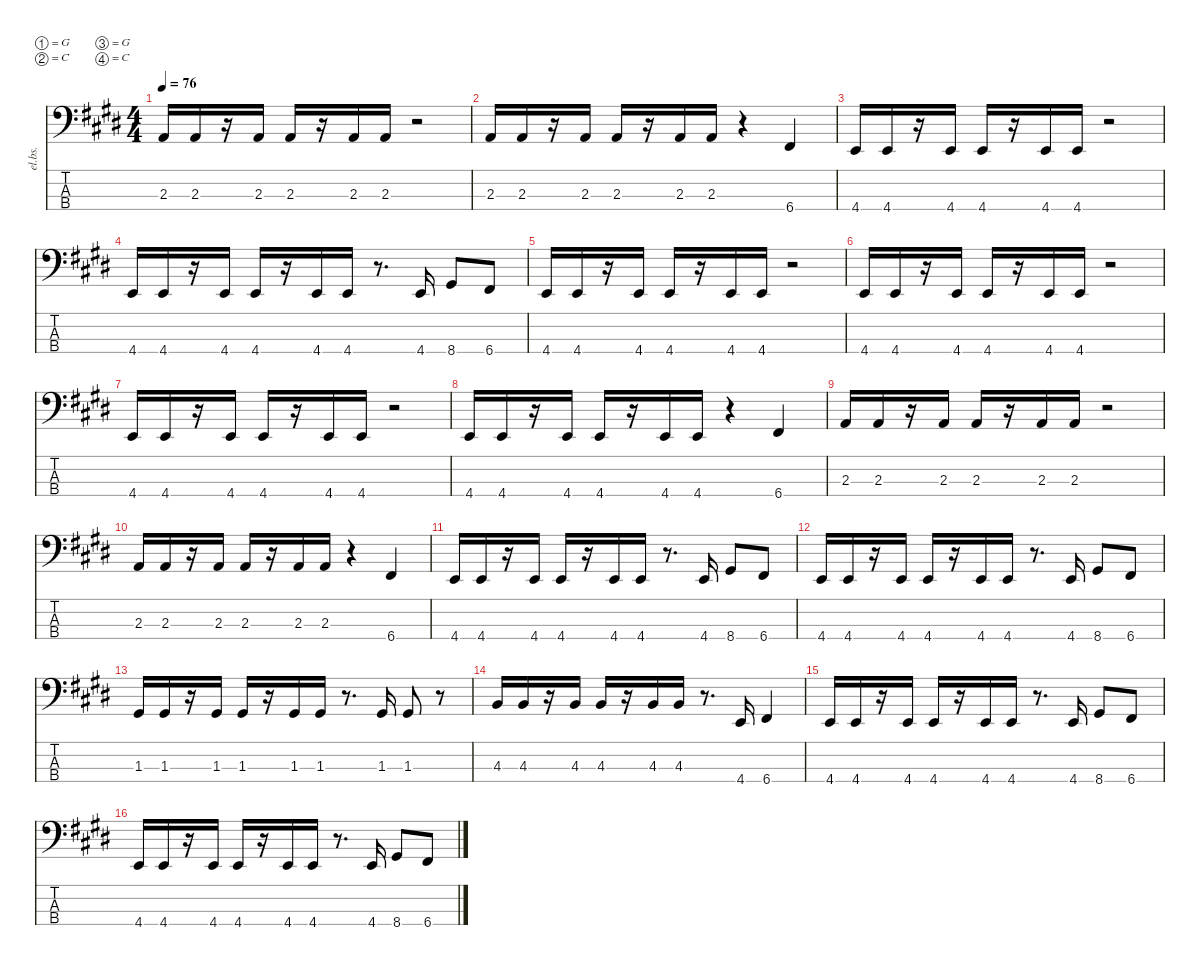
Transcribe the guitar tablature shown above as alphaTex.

\defaultSystemsLayout 4
\hideDynamics
\bracketExtendMode nobrackets
\otherSystemsTrackNameOrientation horizontal
\track ("Bass" "el.bs.") {defaultSystemsLayout 8 instrument electricbassfinger}
\staff {score tabs}
\tuning (G2 C2 G1 C1)
\ts (4 4)
\tempo 76
\clef f4
\ks e
2.3{acc forcenatural}.16{dy f beam Up} 2.3{acc forcenatural}.16{beam Up} r.16{beam Up} 2.3{acc forcenatural}.16{beam Up} 2.3{acc forcenatural}.16{beam Up} r.16{beam Up} 2.3{acc forcenatural}.16{beam Up} 2.3{acc forcenatural}.16{beam Up} r.2{beam Up} |
2.3{acc forcenatural}.16{beam Up} 2.3{acc forcenatural}.16{beam Up} r.16{beam Up} 2.3{acc forcenatural}.16{beam Up} 2.3{acc forcenatural}.16{beam Up} r.16{beam Up} 2.3{acc forcenatural}.16{beam Up} 2.3{acc forcenatural}.16{beam Up} r.4{beam Up} 6.4{acc #}.4{beam Up} |
4.4{acc forcenatural}.16{beam Up} 4.4{acc forcenatural}.16{beam Up} r.16{beam Up} 4.4{acc forcenatural}.16{beam Up} 4.4{acc forcenatural}.16{beam Up} r.16{beam Up} 4.4{acc forcenatural}.16{beam Up} 4.4{acc forcenatural}.16{beam Up} r.2{beam Up} |
4.4{acc forcenatural}.16{beam Up} 4.4{acc forcenatural}.16{beam Up} r.16{beam Up} 4.4{acc forcenatural}.16{beam Up} 4.4{acc forcenatural}.16{beam Up} r.16{beam Up} 4.4{acc forcenatural}.16{beam Up} 4.4{acc forcenatural}.16{beam Up} r.8{d beam Up} 4.4{acc forcenatural}.16{beam Up} 8.4{acc #}.8{beam Up} 6.4{acc #}.8{beam Up} |
4.4{acc forcenatural}.16{beam Up} 4.4{acc forcenatural}.16{beam Up} r.16{beam Up} 4.4{acc forcenatural}.16{beam Up} 4.4{acc forcenatural}.16{beam Up} r.16{beam Up} 4.4{acc forcenatural}.16{beam Up} 4.4{acc forcenatural}.16{beam Up} r.2{beam Up} |
4.4{acc forcenatural}.16{beam Up} 4.4{acc forcenatural}.16{beam Up} r.16{beam Up} 4.4{acc forcenatural}.16{beam Up} 4.4{acc forcenatural}.16{beam Up} r.16{beam Up} 4.4{acc forcenatural}.16{beam Up} 4.4{acc forcenatural}.16{beam Up} r.2{beam Up} |
4.4{acc forcenatural}.16{beam Up} 4.4{acc forcenatural}.16{beam Up} r.16{beam Up} 4.4{acc forcenatural}.16{beam Up} 4.4{acc forcenatural}.16{beam Up} r.16{beam Up} 4.4{acc forcenatural}.16{beam Up} 4.4{acc forcenatural}.16{beam Up} r.2{beam Up} |
4.4{acc forcenatural}.16{beam Up} 4.4{acc forcenatural}.16{beam Up} r.16{beam Up} 4.4{acc forcenatural}.16{beam Up} 4.4{acc forcenatural}.16{beam Up} r.16{beam Up} 4.4{acc forcenatural}.16{beam Up} 4.4{acc forcenatural}.16{beam Up} r.4{beam Up} 6.4{acc #}.4{beam Up} |
2.3{acc forcenatural}.16{beam Up} 2.3{acc forcenatural}.16{beam Up} r.16{beam Up} 2.3{acc forcenatural}.16{beam Up} 2.3{acc forcenatural}.16{beam Up} r.16{beam Up} 2.3{acc forcenatural}.16{beam Up} 2.3{acc forcenatural}.16{beam Up} r.2{beam Up} |
2.3{acc forcenatural}.16{beam Up} 2.3{acc forcenatural}.16{beam Up} r.16{beam Up} 2.3{acc forcenatural}.16{beam Up} 2.3{acc forcenatural}.16{beam Up} r.16{beam Up} 2.3{acc forcenatural}.16{beam Up} 2.3{acc forcenatural}.16{beam Up} r.4{beam Up} 6.4{acc #}.4{beam Up} |
4.4{acc forcenatural}.16{beam Up} 4.4{acc forcenatural}.16{beam Up} r.16{beam Up} 4.4{acc forcenatural}.16{beam Up} 4.4{acc forcenatural}.16{beam Up} r.16{beam Up} 4.4{acc forcenatural}.16{beam Up} 4.4{acc forcenatural}.16{beam Up} r.8{d beam Up} 4.4{acc forcenatural}.16{beam Up} 8.4{acc #}.8{beam Up} 6.4{acc #}.8{beam Up} |
4.4{acc forcenatural}.16{beam Up} 4.4{acc forcenatural}.16{beam Up} r.16{beam Up} 4.4{acc forcenatural}.16{beam Up} 4.4{acc forcenatural}.16{beam Up} r.16{beam Up} 4.4{acc forcenatural}.16{beam Up} 4.4{acc forcenatural}.16{beam Up} r.8{d beam Up} 4.4{acc forcenatural}.16{beam Up} 8.4{acc #}.8{beam Up} 6.4{acc #}.8{beam Up} |
1.3{acc #}.16{beam Up} 1.3{acc #}.16{beam Up} r.16{beam Up} 1.3{acc #}.16{beam Up} 1.3{acc #}.16{beam Up} r.16{beam Up} 1.3{acc #}.16{beam Up} 1.3{acc #}.16{beam Up} r.8{d beam Up} 1.3{acc #}.16{beam Up} 1.3{acc #}.8{beam Up} r.8{beam Up} |
4.3{acc forcenatural}.16{beam Up} 4.3{acc forcenatural}.16{beam Up} r.16{beam Up} 4.3{acc forcenatural}.16{beam Up} 4.3{acc forcenatural}.16{beam Up} r.16{beam Up} 4.3{acc forcenatural}.16{beam Up} 4.3{acc forcenatural}.16{beam Up} r.8{d beam Up} 4.4{acc forcenatural}.16{beam Up} 6.4{acc #}.4{beam Up} |
4.4{acc forcenatural}.16{beam Up} 4.4{acc forcenatural}.16{beam Up} r.16{beam Up} 4.4{acc forcenatural}.16{beam Up} 4.4{acc forcenatural}.16{beam Up} r.16{beam Up} 4.4{acc forcenatural}.16{beam Up} 4.4{acc forcenatural}.16{beam Up} r.8{d beam Up} 4.4{acc forcenatural}.16{beam Up} 8.4{acc #}.8{beam Up} 6.4{acc #}.8{beam Up} |
4.4{acc forcenatural}.16{beam Up} 4.4{acc forcenatural}.16{beam Up} r.16{beam Up} 4.4{acc forcenatural}.16{beam Up} 4.4{acc forcenatural}.16{beam Up} r.16{beam Up} 4.4{acc forcenatural}.16{beam Up} 4.4{acc forcenatural}.16{beam Up} r.8{d beam Up} 4.4{acc forcenatural}.16{beam Up} 8.4{acc #}.8{beam Up} 6.4{acc #}.8{beam Up}
